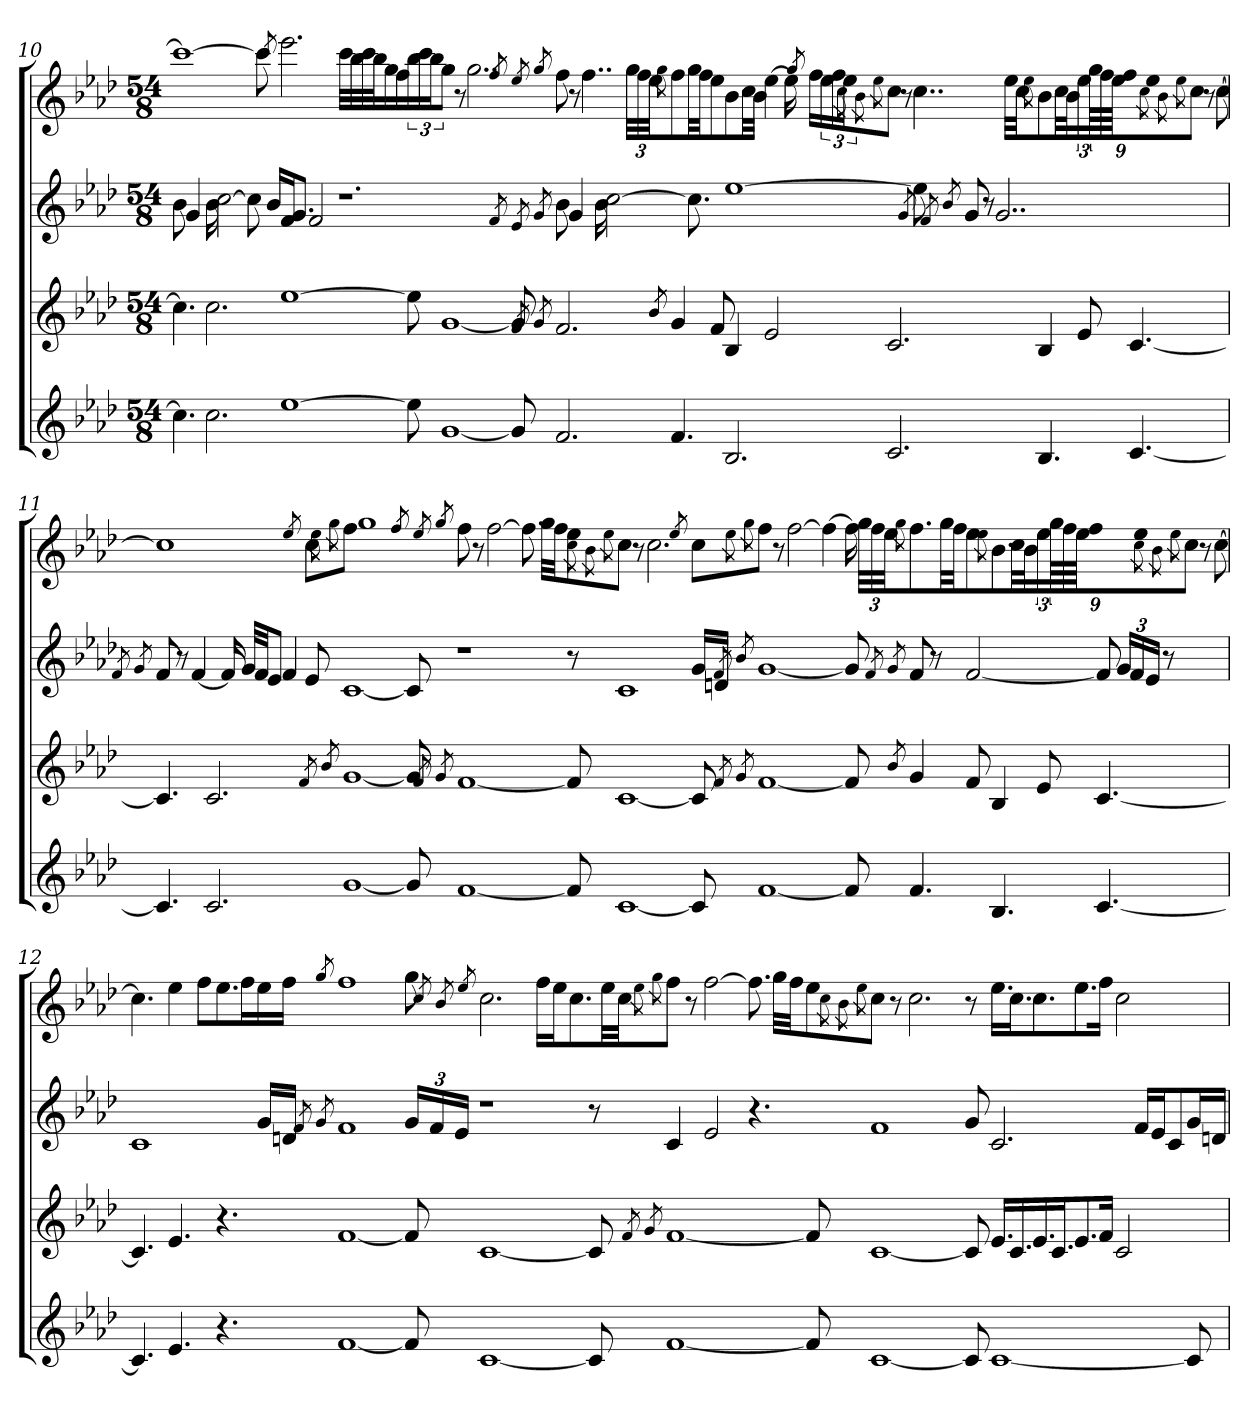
**kern	**kern	**kern	**kern
*part4	*part3	*part2	*part1
*staff4	*staff3	*staff2	*staff1
*clefG2	*clefG2	*clefG2	*clefG2
*k[b-e-a-d-]	*k[b-e-a-d-]	*k[b-e-a-d-]	*k[b-e-a-d-]
*M54/8	*M54/8	*M54/8	*M54/8
=10	=10	=10	=10
4.cc]	4.cc]	8b-	1ccc_
.	.	4g	.
2.cc	2.cc	16b-	.
.	.	[2cc	.
.	.	8cc]	.
.	.	.	8ccc]
.	.	16b-/LL	.
.	.	.	8qccc
[1ee-	[1ee-	16f/J	2.eee-
.	.	8.g/J	.
.	.	2f	.
.	.	1.r	32ccc\LLL
.	.	.	32bb-\
.	.	.	32ccc\
.	.	.	32bb-\J
.	.	.	16gg\
.	.	.	16ff\
8ee-]	8ee-]	.	24bb-\
.	.	.	24ccc\
.	.	.	24bb-\J
[1g	[1g	.	8gg\J
.	.	.	8r
.	.	.	2..gg
8g]	8g]	.	.
.	.	8qf	8qff
.	8qf	8qe-	8qee-
.	8qg	8qg	8qgg
2.f	2.f	8b-	8ff
.	.	4g	8r
.	.	.	4..ff
.	.	16b-	.
.	.	[2cc	.
.	.	.	48gg\LLL
.	.	.	48ff\
.	.	.	48ee-\JJ
.	8qb-	.	8qgg\
4.f	4g	.	8.ff\
.	.	8.cc]	32gg\LL
.	.	.	32ff\JJ
.	8f	.	8ee-\
2.B-	4B-	[1ee-	8.b-\
.	.	.	32cc\LL
.	.	.	32b-\JJJ
.	2e-	.	[4ee-
.	.	.	16ee-]
.	.	.	8qgg
.	.	.	16ff\LL
.	.	.	24ee-\
.	.	.	24ff\
.	.	.	24ee-\J
.	.	.	8qcc\
.	.	.	8qb-\
.	.	.	8qee-\
2.c	2.c	.	8cc\J
.	.	.	8r
.	.	8ee-]	4..cc
.	.	8qg	.
.	.	8qf	.
.	.	8qb-	.
.	.	8g	.
.	.	8r	.
.	.	2..g	.
.	.	.	32ee-\LLL
.	.	.	32cc\JJ
.	.	.	8qee-\
4.B-	4B-	.	8.b-\
.	.	.	32cc\LL
.	.	.	32b-\J
.	8e-	.	24ee-\
.	.	.	72gg\LL
.	.	.	72ff\
.	.	.	72ee-\J
.	.	.	48ff\
.	.	.	48ee-\JJ
.	.	.	8qcc\
.	.	.	8qb-\
.	.	.	8qee-\
[4.c	[4.c	.	8cc\J
.	.	.	8r
.	.	.	[8cc
=11	=11	=11	=11
.	.	8qf	.
.	.	8qg	.
4.c]	4.c]	8f	1cc]
.	.	8r	.
.	.	[4f	.
2.c	2.c	.	.
.	.	16f]	.
.	.	32g/LLL	.
.	.	32f/JJ	.
.	.	8e-/J	.
.	.	4f	.
.	.	.	8qee-
.	.	8e-	8cc\L
.	8qf	.	8qee-\
.	8qb-	.	8qgg\
[1g	[1g	[1c	8ff\J
.	.	.	1gg
8g]	8g]	8c]	.
.	.	.	8qff
.	8qf	.	8qee-
.	8qg	.	8qgg
[1f	[1f	1r	8ff
.	.	.	8r
.	.	.	[2ff
.	.	.	8.ff]
.	.	.	32gg\LLL
.	.	.	32ff\JJ
8f]	8f]	8r	8ee-\
.	.	.	8qcc\
.	.	.	8qb-\
.	.	.	8qee-\
[1c	[1c	1c	8cc\J
.	.	.	8r
.	.	.	2.cc
.	.	.	8qee-
8c]	8c]	16g/LL	8cc\L
.	.	16dn/JJ	.
.	8qf	8qf	8qee-\
.	8qg	8qb-	8qgg\
[1f	[1f	[1g	8ff\J
.	.	.	8r
.	.	.	[2ff
.	.	.	4ff_
8f]	8f]	8g]	16ff]
.	.	.	48gg\LLL
.	.	.	48ff\
.	.	.	48ee-\JJ
.	.	8qf	.
.	8qb-	8qg	8qgg\
4.f	4g	8f	8.ff\
.	.	8r	.
.	.	.	32gg\LL
.	.	.	32ff\JJ
.	8f	[2f	8ee-\
.	.	.	8qee-\
4.B-	4B-	.	8.b-\
.	.	.	32cc\LL
.	.	.	32b-\J
.	8e-	.	24ee-\
.	.	.	72gg\LL
.	.	.	72ff\
.	.	.	72ee-\J
.	.	.	48ff\
.	.	.	48ee-\JJ
.	.	.	8qcc\
.	.	.	8qb-\
.	.	.	8qee-\
[4.c	[4.c	8f]	8cc\J
.	.	24g/LL	8r
.	.	24f/	.
.	.	24e-/JJ	.
.	.	8r	[8cc
=12	=12	=12	=12
4.c]	4.c]	1c	4.cc]
4.e-	4.e-	.	4ee-
.	.	.	8ff\L
4.r	4.r	.	8.ee-\
.	.	.	16ff\L
.	.	16g/LL	16ee-\
.	.	16dn/JJ	16ff\JJ
.	.	8qf	.
.	.	8qg	8qgg
[1f	[1f	1f	1ff
8f]	8f]	24g/LL	8gg
.	.	24f/	.
.	.	24e-/JJ	.
.	.	.	8qcc
.	.	.	8qb-
.	.	.	8qee-
[1c	[1c	1r	2.cc
.	.	.	16ff\LL
.	.	.	16ee-\J
.	.	.	8.cc\
8c]	8c]	8r	.
.	.	.	32ee-\LL
.	.	.	32cc\JJ
.	8qf	.	8qee-\
.	8qg	.	8qgg\
[1f	[1f	4c	8ff\J
.	.	.	8r
.	.	2e-	[2ff
.	.	4.r	8.ff]
.	.	.	32gg\LLL
.	.	.	32ff\JJ
8f]	8f]	.	8ee-\
.	.	.	8qcc\
.	.	.	8qb-\
.	.	.	8qee-\
[1c	[1c	1f	8cc\J
.	.	.	8r
.	.	.	2.cc
8c]	8c]	8g	8r
[1c	16.e-/LL	2.c	16.ee-\LL
.	16.c/	.	16.cc\J
.	16.e-/	.	8.cc\
.	16.c/J	.	.
.	8.e-/	.	8.ee-\
.	16f/Jk	.	16ff\Jk
.	2c	.	2cc
.	.	16f/LL	.
.	.	16e-/J	.
.	.	8c/	.
8c]	.	16g/L	.
.	.	16dn/JJ	.
=	=	=	=
*-	*-	*-	*-
